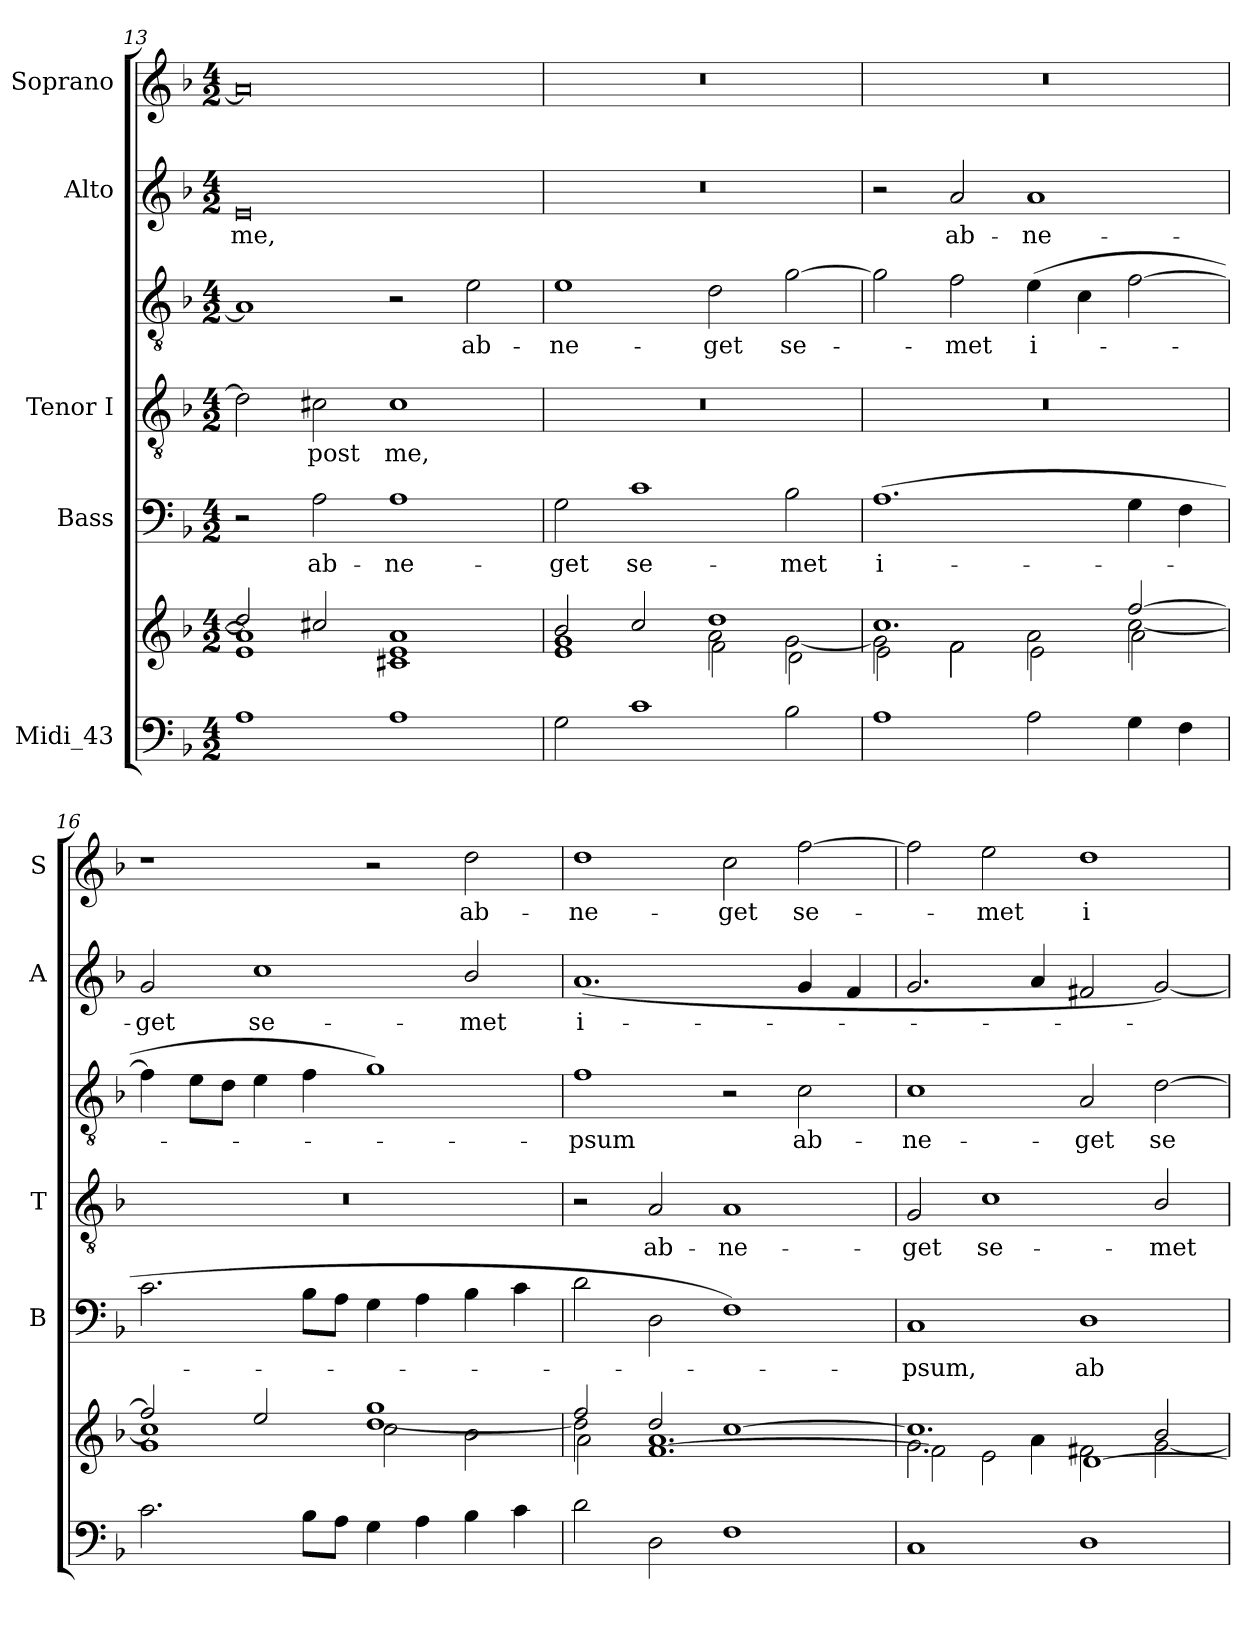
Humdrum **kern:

**kern	**kern	**kern	**text	**kern	**text	**kern	**text	**kern	**text	**kern	**text
*part5	*part5	*part4	*part4	*part3	*part3	*part3	*part3	*part2	*part2	*part1	*part1
*staff7	*staff6	*staff5	*staff5	*staff4	*staff4	*staff3	*staff3	*staff2	*staff2	*staff1	*staff1
*I"Midi_43	*	*I"Bass	*	*I"Tenor I	*	*	*	*I"Alto	*	*I"Soprano	*
*	*	*I'B	*	*I'T	*	*	*	*I'A	*	*I'S	*
!!LO:LB:g=z
*clefF4	*clefG2	*clefF4	*	*clefGv2	*	*clefGv2	*	*clefG2	*	*clefG2	*
*k[b-]	*k[b-]	*k[b-]	*	*k[b-]	*	*k[b-]	*	*k[b-]	*	*k[b-]	*
*F:	*F:	*F:	*	*F:	*	*F:	*	*F:	*	*F:	*
*M4/2	*M4/2	*M4/2	*	*M4/2	*	*M4/2	*	*M4/2	*	*M4/2	*
=13	=13	=13	=13	=13	=13	=13	=13	=13	=13	=13	=13
*	*^	*	*	*	*	*	*	*	*	*	*
*	*	*^	*	*	*	*	*	*	*	*	*	*
!	!	!	!	!	!	!	!	!	!	!	!LO:LY:b	!	!
1A	2dd/]	1a\]	1e\	2r	.	2d]	.	1A]	.	0e	me,	0a]	.
!	!	!	!	!	!LO:LY:b	!	!LO:LY:b	!	!	!	!	!	!
.	2cc#X/	.	.	2A	ab-	2c#X	-post	.	.	.	.	.	.
!	!	!	!	!	!LO:LY:b	!	!LO:LY:b	!	!	!	!	!	!
1A	1a/	1e\	1c#X\	1A	-ne-	1c#	me,	2r	.	.	.	.	.
!	!	!	!	!	!	!	!	!	!LO:LY:b	!	!	!	!
.	.	.	.	.	.	.	.	2e	ab-	.	.	.	.
=14	=14	=14	=14	=14	=14	=14	=14	=14	=14	=14	=14	=14	=14
!	!	!	!	!	!LO:LY:b	!	!	!	!LO:LY:b	!	!	!	!
2G	2b-/	1g\	1e\	2G	-get	0r	.	1e	ne-	0r	.	0r	.
!	!	!	!	!	!LO:LY:b	!	!	!	!	!	!	!	!
1c	2cc/	.	.	1c	se-	.	.	.	.	.	.	.	.
!	!	!	!	!	!	!	!	!	!LO:LY:b	!	!	!	!
.	1dd/	2a\	2f\	.	.	.	.	2d	-get	.	.	.	.
!	!	!	!	!	!LO:LY:b	!	!	!	!LO:LY:b	!	!	!	!
2B-	.	[2g\	2d\	2B-	-met	.	.	[2g	se-	.	.	.	.
=15	=15	=15	=15	=15	=15	=15	=15	=15	=15	=15	=15	=15	=15
!	!	!	!	!	!LO:LY:b	!	!	!	!	!	!	!	!
1A	1.cc/	2g\]	2e\	(>1.A	i-	0r	.	2g]	.	2r	.	0r	.
!	!	!	!	!	!	!	!	!	!LO:LY:b	!	!LO:LY:b	!	!
.	.	2f\	2f\	.	.	.	.	2f	met	2a	ab-	.	.
!	!	!	!	!	!	!	!	!	!LO:LY:b	!	!LO:LY:b	!	!
2A	.	2a\	2e\	.	.	.	.	(>4e	i-	1a	-ne-	.	.
.	.	.	.	.	.	.	.	4c	.	.	.	.	.
4G	[2ff/	[2cc\	2a\	4G	.	.	.	[2f	.	.	.	.	.
4F	.	.	.	4F	.	.	.	.	.	.	.	.	.
=16	=16	=16	=16	=16	=16	=16	=16	=16	=16	=16	=16	=16	=16
!	!	!	!	!	!	!	!	!	!	!	!LO:LY:b	!	!
2.c	2ff/]	1cc\]	1g\	2.c	.	0r	.	4f]	.	2g	-get	1r	.
.	.	.	.	.	.	.	.	8eL	.	.	.	.	.
.	.	.	.	.	.	.	.	8dJ	.	.	.	.	.
!	!	!	!	!	!	!	!	!	!	!	!LO:LY:b	!	!
.	2ee/	.	.	.	.	.	.	4e	.	1cc	se-	.	.
8B-L	.	.	.	8B-L	.	.	.	4f	.	.	.	.	.
8AJ	.	.	.	8AJ	.	.	.	.	.	.	.	.	.
4G	1gg/	[1dd\	2cc\	4G	.	.	.	1g)	.	.	.	2r	.
4A	.	.	.	4A	.	.	.	.	.	.	.	.	.
!	!	!	!	!	!	!	!	!	!	!	!LO:LY:b	!	!LO:LY:b
4B-	.	.	2b-\	4B-	.	.	.	.	.	2b-/	-met	2dd	ab-
4c	.	.	.	4c	.	.	.	.	.	.	.	.	.
=17	=17	=17	=17	=17	=17	=17	=17	=17	=17	=17	=17	=17	=17
!	!	!	!	!	!	!	!	!	!LO:LY:b	!	!LO:LY:b	!	!LO:LY:b
2d	2ff/	2dd\]	2a\	2d	.	2r	.	1f	psum	(<1.a	i-	1dd	-ne-
!	!	!	!	!	!	!	!LO:LY:b	!	!	!	!	!	!
2D	2dd/	1.a\	[1.f\	2D	.	2A	-ab-	.	.	.	.	.	.
!	!	!	!	!	!	!	!LO:LY:b	!	!	!	!	!	!LO:LY:b
1F	[1cc/	.	.	1F)	.	1A	-ne-	2r	.	.	.	2cc	-get
!	!	!	!	!	!	!	!	!	!LO:LY:b	!	!	!	!LO:LY:b
.	.	.	.	.	.	.	.	2c	ab-	4g	.	[2ff	se-
.	.	.	.	.	.	.	.	.	.	4f	.	.	.
=18	=18	=18	=18	=18	=18	=18	=18	=18	=18	=18	=18	=18	=18
!	!	!	!	!	!LO:LY:b	!	!LO:LY:b	!	!LO:LY:b	!	!	!	!
1C	1.cc/]	2.g\	2f\]	1C	psum,	2G	get	1c	-ne-	2.g	.	2ff]	.
!	!	!	!	!	!	!	!LO:LY:b	!	!	!	!	!	!LO:LY:b
.	.	.	2e\	.	.	1c	se-	.	.	.	.	2ee	met
.	.	4a\	.	.	.	.	.	.	.	4a	.	.	.
!	!	!	!	!	!LO:LY:b	!	!	!	!LO:LY:b	!	!	!	!LO:LY:b
1D	.	2f#X\	[1d\	1D/	ab-	.	.	2A	-get	2f#X	.	1dd	i-
!	!	!	!	!	!	!	!LO:LY:b	!	!LO:LY:b	!	!	!	!
.	2b-/	[2g\	.	.	.	2B-/	-met	[2d	se-	[2g)	.	.	.
*	*v	*v	*v	*	*	*	*	*	*	*	*	*	*
=	=	=	=	=	=	=	=	=	=	=	=
*-	*-	*-	*-	*-	*-	*-	*-	*-	*-	*-	*-
